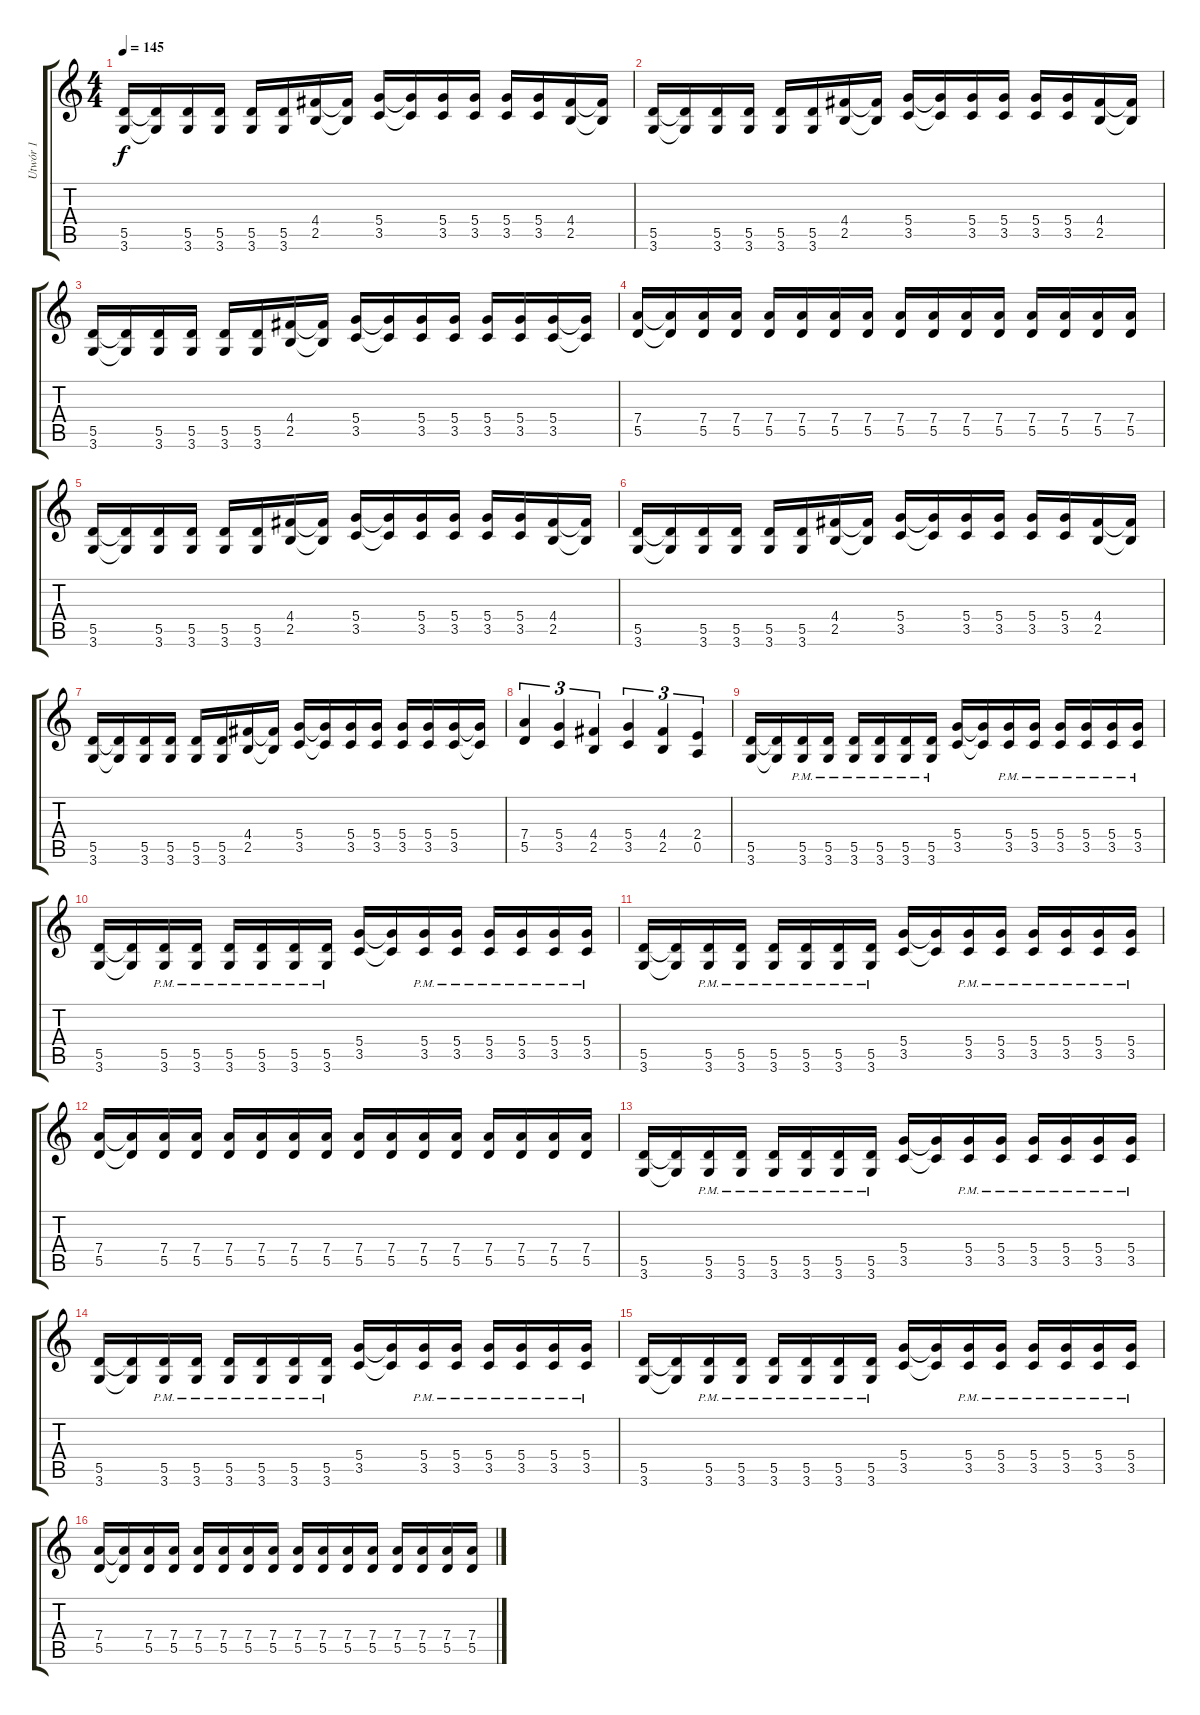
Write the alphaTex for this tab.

\track ("Utwór 1" "Utwór 1") {instrument distortionguitar}
\staff {score tabs}
\tuning (E4 B3 G3 D3 A2 E2) {hide}
\ts (4 4)
\tempo 145
\clef g2
\ks c
(5.5 3.6).16{dy f} (5.5{t} 3.6{t}).16 (5.5 3.6).16 (5.5 3.6).16 (5.5 3.6).16 (5.5 3.6).16 (4.4 2.5).16 (4.4{t} 2.5{t}).16 (5.4 3.5).16 (5.4{t} 3.5{t}).16 (5.4 3.5).16 (5.4 3.5).16 (5.4 3.5).16 (5.4 3.5).16 (4.4 2.5).16 (4.4{t} 2.5{t}).16 |
(5.5 3.6).16 (5.5{t} 3.6{t}).16 (5.5 3.6).16 (5.5 3.6).16 (5.5 3.6).16 (5.5 3.6).16 (4.4 2.5).16 (4.4{t} 2.5{t}).16 (5.4 3.5).16 (5.4{t} 3.5{t}).16 (5.4 3.5).16 (5.4 3.5).16 (5.4 3.5).16 (5.4 3.5).16 (4.4 2.5).16 (4.4{t} 2.5{t}).16 |
(5.5 3.6).16 (5.5{t} 3.6{t}).16 (5.5 3.6).16 (5.5 3.6).16 (5.5 3.6).16 (5.5 3.6).16 (4.4 2.5).16 (4.4{t} 2.5{t}).16 (5.4 3.5).16 (5.4{t} 3.5{t}).16 (5.4 3.5).16 (5.4 3.5).16 (5.4 3.5).16 (5.4 3.5).16 (5.4 3.5).16 (5.4{t} 3.5{t}).16 |
(7.4 5.5).16 (7.4{t} 5.5{t}).16 (7.4 5.5).16 (7.4 5.5).16 (7.4 5.5).16 (7.4 5.5).16 (7.4 5.5).16 (7.4 5.5).16 (7.4 5.5).16 (7.4 5.5).16 (7.4 5.5).16 (7.4 5.5).16 (7.4 5.5).16 (7.4 5.5).16 (7.4 5.5).16 (7.4 5.5).16 |
(5.5 3.6).16 (5.5{t} 3.6{t}).16 (5.5 3.6).16 (5.5 3.6).16 (5.5 3.6).16 (5.5 3.6).16 (4.4 2.5).16 (4.4{t} 2.5{t}).16 (5.4 3.5).16 (5.4{t} 3.5{t}).16 (5.4 3.5).16 (5.4 3.5).16 (5.4 3.5).16 (5.4 3.5).16 (4.4 2.5).16 (4.4{t} 2.5{t}).16 |
(5.5 3.6).16 (5.5{t} 3.6{t}).16 (5.5 3.6).16 (5.5 3.6).16 (5.5 3.6).16 (5.5 3.6).16 (4.4 2.5).16 (4.4{t} 2.5{t}).16 (5.4 3.5).16 (5.4{t} 3.5{t}).16 (5.4 3.5).16 (5.4 3.5).16 (5.4 3.5).16 (5.4 3.5).16 (4.4 2.5).16 (4.4{t} 2.5{t}).16 |
(5.5 3.6).16 (5.5{t} 3.6{t}).16 (5.5 3.6).16 (5.5 3.6).16 (5.5 3.6).16 (5.5 3.6).16 (4.4 2.5).16 (4.4{t} 2.5{t}).16 (5.4 3.5).16 (5.4{t} 3.5{t}).16 (5.4 3.5).16 (5.4 3.5).16 (5.4 3.5).16 (5.4 3.5).16 (5.4 3.5).16 (5.4{t} 3.5{t}).16 |
(7.4 5.5).4{tu (3 2)} (5.4 3.5).4{tu (3 2)} (4.4 2.5).4{tu (3 2)} (5.4 3.5).4{tu (3 2)} (4.4 2.5).4{tu (3 2)} (2.4 0.5).4{tu (3 2)} |
(5.5 3.6).16 (5.5{t} 3.6{t}).16 (5.5{pm} 3.6{pm}).16 (5.5{pm} 3.6{pm}).16 (5.5{pm} 3.6{pm}).16 (5.5{pm} 3.6{pm}).16 (5.5{pm} 3.6{pm}).16 (5.5{pm} 3.6{pm}).16 (5.4 3.5).16 (5.4{t} 3.5{t}).16 (5.4{pm} 3.5{pm}).16 (5.4{pm} 3.5{pm}).16 (5.4{pm} 3.5{pm}).16 (5.4{pm} 3.5{pm}).16 (5.4{pm} 3.5{pm}).16 (5.4{pm} 3.5{pm}).16 |
(5.5 3.6).16 (5.5{t} 3.6{t}).16 (5.5{pm} 3.6{pm}).16 (5.5{pm} 3.6{pm}).16 (5.5{pm} 3.6{pm}).16 (5.5{pm} 3.6{pm}).16 (5.5{pm} 3.6{pm}).16 (5.5{pm} 3.6{pm}).16 (5.4 3.5).16 (5.4{t} 3.5{t}).16 (5.4{pm} 3.5{pm}).16 (5.4{pm} 3.5{pm}).16 (5.4{pm} 3.5{pm}).16 (5.4{pm} 3.5{pm}).16 (5.4{pm} 3.5{pm}).16 (5.4{pm} 3.5{pm}).16 |
(5.5 3.6).16 (5.5{t} 3.6{t}).16 (5.5{pm} 3.6{pm}).16 (5.5{pm} 3.6{pm}).16 (5.5{pm} 3.6{pm}).16 (5.5{pm} 3.6{pm}).16 (5.5{pm} 3.6{pm}).16 (5.5{pm} 3.6{pm}).16 (5.4 3.5).16 (5.4{t} 3.5{t}).16 (5.4{pm} 3.5{pm}).16 (5.4{pm} 3.5{pm}).16 (5.4{pm} 3.5{pm}).16 (5.4{pm} 3.5{pm}).16 (5.4{pm} 3.5{pm}).16 (5.4{pm} 3.5{pm}).16 |
(7.4 5.5).16 (7.4{t} 5.5{t}).16 (7.4 5.5).16 (7.4 5.5).16 (7.4 5.5).16 (7.4 5.5).16 (7.4 5.5).16 (7.4 5.5).16 (7.4 5.5).16 (7.4 5.5).16 (7.4 5.5).16 (7.4 5.5).16 (7.4 5.5).16 (7.4 5.5).16 (7.4 5.5).16 (7.4 5.5).16 |
(5.5 3.6).16 (5.5{t} 3.6{t}).16 (5.5{pm} 3.6{pm}).16 (5.5{pm} 3.6{pm}).16 (5.5{pm} 3.6{pm}).16 (5.5{pm} 3.6{pm}).16 (5.5{pm} 3.6{pm}).16 (5.5{pm} 3.6{pm}).16 (5.4 3.5).16 (5.4{t} 3.5{t}).16 (5.4{pm} 3.5{pm}).16 (5.4{pm} 3.5{pm}).16 (5.4{pm} 3.5{pm}).16 (5.4{pm} 3.5{pm}).16 (5.4{pm} 3.5{pm}).16 (5.4{pm} 3.5{pm}).16 |
(5.5 3.6).16 (5.5{t} 3.6{t}).16 (5.5{pm} 3.6{pm}).16 (5.5{pm} 3.6{pm}).16 (5.5{pm} 3.6{pm}).16 (5.5{pm} 3.6{pm}).16 (5.5{pm} 3.6{pm}).16 (5.5{pm} 3.6{pm}).16 (5.4 3.5).16 (5.4{t} 3.5{t}).16 (5.4{pm} 3.5{pm}).16 (5.4{pm} 3.5{pm}).16 (5.4{pm} 3.5{pm}).16 (5.4{pm} 3.5{pm}).16 (5.4{pm} 3.5{pm}).16 (5.4{pm} 3.5{pm}).16 |
(5.5 3.6).16 (5.5{t} 3.6{t}).16 (5.5{pm} 3.6{pm}).16 (5.5{pm} 3.6{pm}).16 (5.5{pm} 3.6{pm}).16 (5.5{pm} 3.6{pm}).16 (5.5{pm} 3.6{pm}).16 (5.5{pm} 3.6{pm}).16 (5.4 3.5).16 (5.4{t} 3.5{t}).16 (5.4{pm} 3.5{pm}).16 (5.4{pm} 3.5{pm}).16 (5.4{pm} 3.5{pm}).16 (5.4{pm} 3.5{pm}).16 (5.4{pm} 3.5{pm}).16 (5.4{pm} 3.5{pm}).16 |
(7.4 5.5).16 (7.4{t} 5.5{t}).16 (7.4 5.5).16 (7.4 5.5).16 (7.4 5.5).16 (7.4 5.5).16 (7.4 5.5).16 (7.4 5.5).16 (7.4 5.5).16 (7.4 5.5).16 (7.4 5.5).16 (7.4 5.5).16 (7.4 5.5).16 (7.4 5.5).16 (7.4 5.5).16 (7.4 5.5).16
